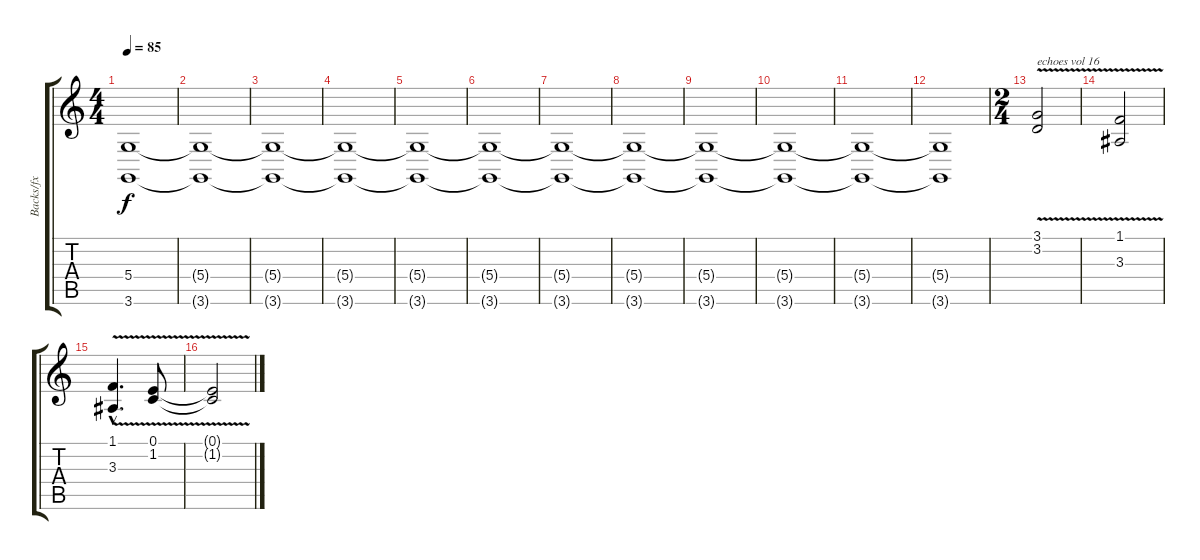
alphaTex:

\track ("Backs/fx" "Backs/fx") {instrument fx7echoes}
\staff {score tabs}
\tuning (E4 B3 G3 D3 A2 E2) {hide}
\ts (4 4)
\tempo 85
\clef g2
\ks c
(5.4 3.6).1{dy f volume 13 balance 11 instrument helicopter} |
(5.4{t} 3.6{t}).1 |
(5.4{t} 3.6{t}).1 |
(5.4{t} 3.6{t}).1 |
(5.4{t} 3.6{t}).1 |
(5.4{t} 3.6{t}).1 |
(5.4{t} 3.6{t}).1 |
(5.4{t} 3.6{t}).1 |
(5.4{t} 3.6{t}).1 |
(5.4{t} 3.6{t}).1 |
(5.4{t} 3.6{t}).1 |
(5.4{t} 3.6{t}).1 |
\ts (2 4)
(3.1{v} 3.2{v}).2{txt "echoes vol 16" volume 16 instrument fx7echoes} |
(1.1{v} 3.3{v}).2 |
(1.1{v hac} 3.3{v hac}).4{d} (0.1{v} 1.2{v}).8 |
(0.1{t} 1.2{t}).2
